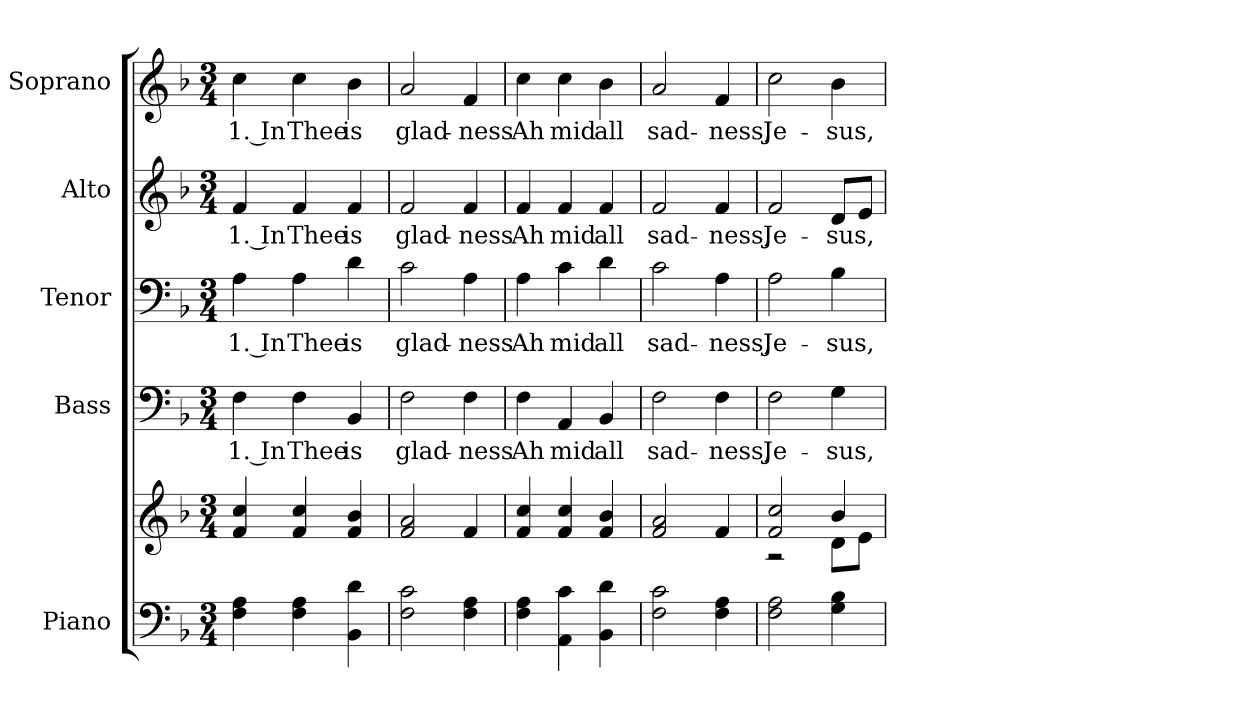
**kern	**kern	**kern	**text	**kern	**text	**kern	**text	**kern	**text
*part5	*part5	*part4	*part4	*part3	*part3	*part2	*part2	*part1	*part1
*staff6	*staff5	*staff4	*staff4	*staff3	*staff3	*staff2	*staff2	*staff1	*staff1
*I"Piano	*	*I"Bass	*	*I"Tenor	*	*I"Alto	*	*I"Soprano	*
*I'Pno.	*	*I'B.	*	*I'T.	*	*I'A.	*	*I'S.	*
!!LO:PB:g=z
*clefF4	*clefG2	*clefF4	*	*clefF4	*	*clefG2	*	*clefG2	*
*k[b-]	*k[b-]	*k[b-]	*	*k[b-]	*	*k[b-]	*	*k[b-]	*
*F:	*F:	*F:	*	*F:	*	*F:	*	*F:	*
*M3/4	*M3/4	*M3/4	*	*M3/4	*	*M3/4	*	*M3/4	*
*MM135	*MM135	*MM135	*	*MM135	*	*MM135	*	*MM135	*
=1	=1	=1	=1	=1	=1	=1	=1	=1	=1
!	!	!	!LO:LY:b:color=#000000	!	!	!	!	!	!
!	!	!	!	!	!LO:LY:b:color=#000000	!	!	!	!
!	!	!	!	!	!	!	!LO:LY:b:color=#000000	!	!
!	!	!	!	!	!	!	!	!	!LO:LY:b:color=#000000
4Fi\ 4Ai	4fi/ 4cci	4Fi\	1. In	4Ai\	1. In	4fi/	1. In	4cci\	1. In
!	!	!	!LO:LY:b:color=#000000	!	!	!	!	!	!
!	!	!	!	!	!LO:LY:b:color=#000000	!	!	!	!
!	!	!	!	!	!	!	!LO:LY:b:color=#000000	!	!
!	!	!	!	!	!	!	!	!	!LO:LY:b:color=#000000
4Fi\ 4Ai	4fi/ 4cci	4Fi\	Thee	4Ai\	Thee	4fi/	Thee	4cci\	Thee
!	!	!	!LO:LY:b:color=#000000	!	!	!	!	!	!
!	!	!	!	!	!LO:LY:b:color=#000000	!	!	!	!
!	!	!	!	!	!	!	!LO:LY:b:color=#000000	!	!
!	!	!	!	!	!	!	!	!	!LO:LY:b:color=#000000
4BB-i\ 4di	4fi/ 4b-i	4BB-i/	is	4di\	is	4fi/	is	4b-i\	is
=2	=2	=2	=2	=2	=2	=2	=2	=2	=2
!	!	!	!LO:LY:b:color=#000000	!	!	!	!	!	!
!	!	!	!	!	!LO:LY:b:color=#000000	!	!	!	!
!	!	!	!	!	!	!	!LO:LY:b:color=#000000	!	!
!	!	!	!	!	!	!	!	!	!LO:LY:b:color=#000000
2Fi\ 2ci	2fi/ 2ai	2Fi\	glad-	2ci\	glad-	2fi/	glad-	2ai/	glad-
!	!	!	!LO:LY:b:color=#000000	!	!	!	!	!	!
!	!	!	!	!	!LO:LY:b:color=#000000	!	!	!	!
!	!	!	!	!	!	!	!LO:LY:b:color=#000000	!	!
!	!	!	!	!	!	!	!	!	!LO:LY:b:color=#000000
4Fi\ 4Ai	4fi/	4Fi\	-ness	4Ai\	-ness	4fi/	-ness	4fi/	-ness
=3	=3	=3	=3	=3	=3	=3	=3	=3	=3
!	!	!	!LO:LY:b:color=#000000	!	!	!	!	!	!
!	!	!	!	!	!LO:LY:b:color=#000000	!	!	!	!
!	!	!	!	!	!	!	!LO:LY:b:color=#000000	!	!
!	!	!	!	!	!	!	!	!	!LO:LY:b:color=#000000
4Fi\ 4Ai	4fi/ 4cci	4Fi\	Ah	4Ai\	Ah	4fi/	Ah	4cci\	Ah
!	!	!	!LO:LY:b:color=#000000	!	!	!	!	!	!
!	!	!	!	!	!LO:LY:b:color=#000000	!	!	!	!
!	!	!	!	!	!	!	!LO:LY:b:color=#000000	!	!
!	!	!	!	!	!	!	!	!	!LO:LY:b:color=#000000
4AAi\ 4ci	4fi/ 4cci	4AAi/	mid	4ci\	mid	4fi/	mid	4cci\	mid
!	!	!	!LO:LY:b:color=#000000	!	!	!	!	!	!
!	!	!	!	!	!LO:LY:b:color=#000000	!	!	!	!
!	!	!	!	!	!	!	!LO:LY:b:color=#000000	!	!
!	!	!	!	!	!	!	!	!	!LO:LY:b:color=#000000
4BB-i\ 4di	4fi/ 4b-i	4BB-i/	all	4di\	all	4fi/	all	4b-i\	all
=4	=4	=4	=4	=4	=4	=4	=4	=4	=4
!	!	!	!LO:LY:b:color=#000000	!	!	!	!	!	!
!	!	!	!	!	!LO:LY:b:color=#000000	!	!	!	!
!	!	!	!	!	!	!	!LO:LY:b:color=#000000	!	!
!	!	!	!	!	!	!	!	!	!LO:LY:b:color=#000000
2Fi\ 2ci	2fi/ 2ai	2Fi\	sad-	2ci\	sad-	2fi/	sad-	2ai/	sad-
!	!	!	!LO:LY:b:color=#000000	!	!	!	!	!	!
!	!	!	!	!	!LO:LY:b:color=#000000	!	!	!	!
!	!	!	!	!	!	!	!LO:LY:b:color=#000000	!	!
!	!	!	!	!	!	!	!	!	!LO:LY:b:color=#000000
4Fi\ 4Ai	4fi/	4Fi\	-ness,	4Ai\	-ness,	4fi/	-ness,	4fi/	-ness,
!!LO:PB:g=z
=5	=5	=5	=5	=5	=5	=5	=5	=5	=5
*	*^	*	*	*	*	*	*	*	*
!	!	!	!	!LO:LY:b:color=#000000	!	!	!	!	!	!
!	!	!	!	!	!	!LO:LY:b:color=#000000	!	!	!	!
!	!	!	!	!	!	!	!	!LO:LY:b:color=#000000	!	!
!	!	!	!	!	!	!	!	!	!	!LO:LY:b:color=#000000
2Fi\ 2Ai	2fi/ 2cci	2r	2Fi\	Je-	2Ai\	Je-	2fi/	Je-	2cci\	Je-
!	!	!	!	!LO:LY:b:color=#000000	!	!	!	!	!	!
!	!	!	!	!	!	!LO:LY:b:color=#000000	!	!	!	!
!	!	!	!	!	!	!	!	!LO:LY:b:color=#000000	!	!
!	!	!	!	!	!	!	!	!	!	!LO:LY:b:color=#000000
4Gi\ 4B-i	4b-i/	8di\L	4Gi\	-sus,	4B-i\	-sus,	8di/L	-sus,	4b-i\	-sus,
.	.	8ei\J	.	.	.	.	8ei/J	.	.	.
*	*v	*v	*	*	*	*	*	*	*	*
=	=	=	=	=	=	=	=	=	=
*-	*-	*-	*-	*-	*-	*-	*-	*-	*-
